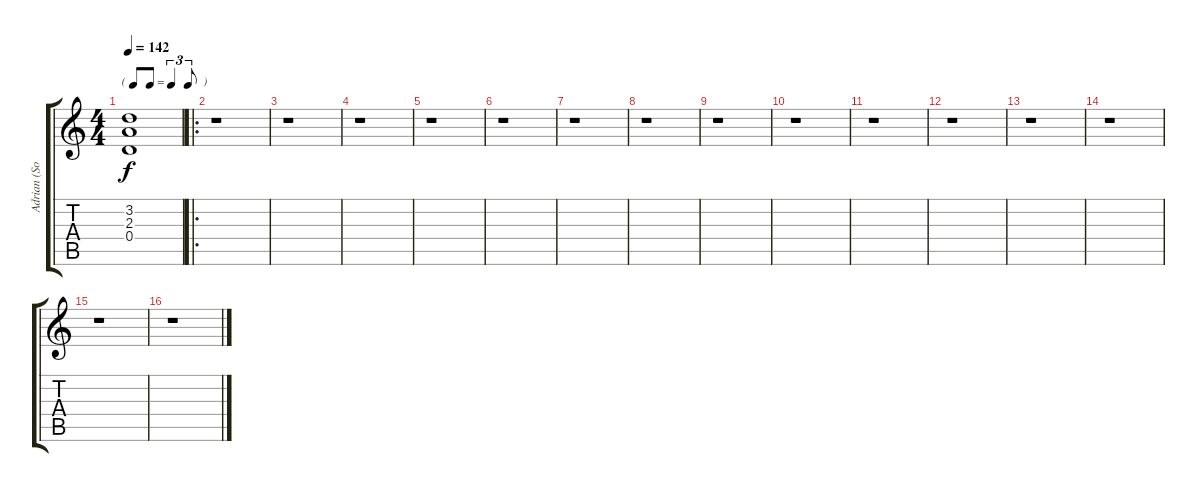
\track ("Adrian (Solo Guitar)" "Adrian (So") {instrument distortionguitar}
\staff {score tabs}
\tuning (E4 B3 G3 D3 A2 E2) {hide}
\ts (4 4)
\tf triplet8th
\tempo 142
\clef g2
\ks c
(3.2{t} 2.3{t} 0.4{t}).1{dy f} |
\ro
r.1 |
r.1 |
r.1 |
r.1 |
r.1 |
r.1 |
r.1 |
r.1 |
r.1 |
r.1 |
r.1 |
r.1 |
r.1 |
r.1 |
r.1
